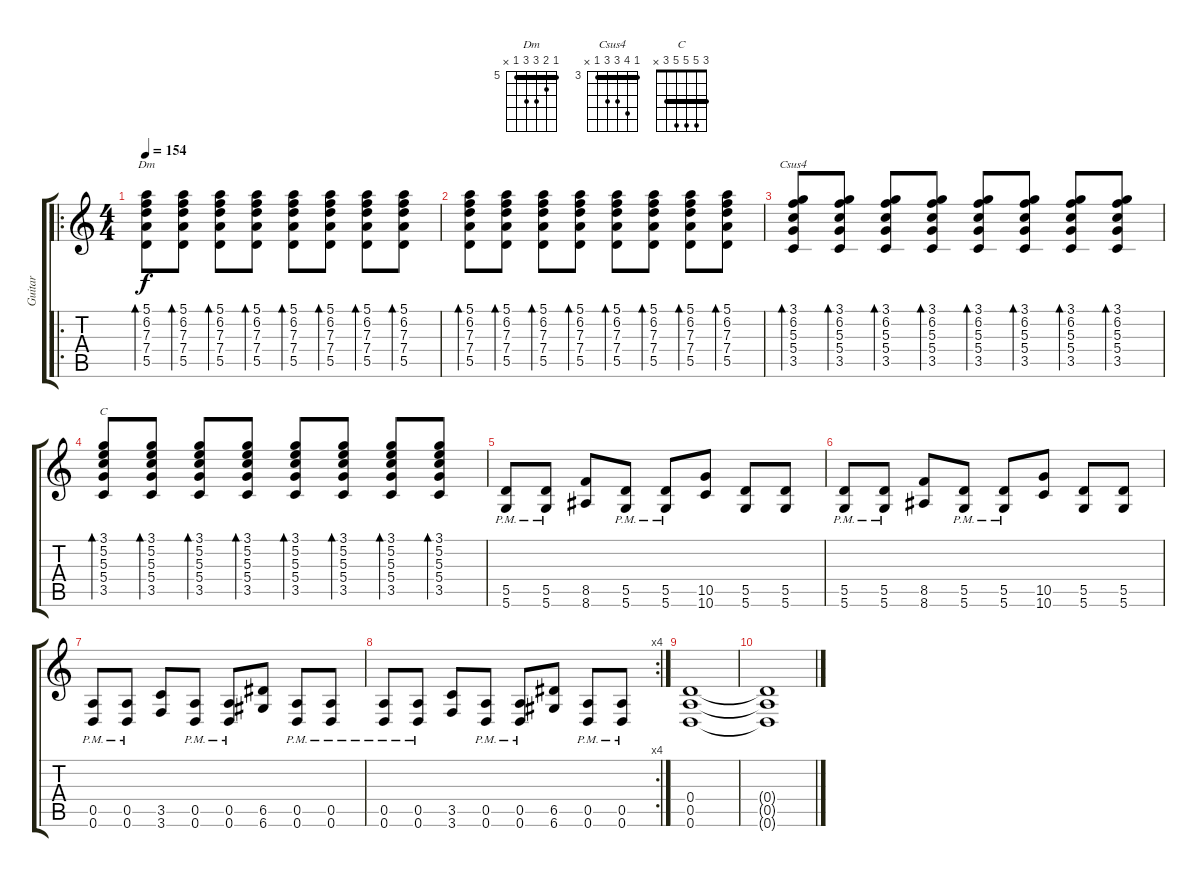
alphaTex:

\track ("Guitar" "Guitar") {instrument distortionguitar}
\staff {score tabs}
\tuning (E4 B3 G3 D3 A2 D2) {hide}
\chord ("Dm" 5 6 7 7 5 x) {firstfret 5 barre 5}
\chord ("Csus4" 3 6 5 5 3 x) {firstfret 3 barre 3}
\chord ("C" 3 5 5 5 3 x) {barre 3}
\ro
\ts (4 4)
\tempo 154
\clef g2
\ks c
(5.1 6.2 7.3 7.4 5.5).8{bd 30 ch "Dm" dy f} (5.1 6.2 7.3 7.4 5.5).8{bd 30} (5.1 6.2 7.3 7.4 5.5).8{bd 30} (5.1 6.2 7.3 7.4 5.5).8{bd 30} (5.1 6.2 7.3 7.4 5.5).8{bd 30} (5.1 6.2 7.3 7.4 5.5).8{bd 30} (5.1 6.2 7.3 7.4 5.5).8{bd 30} (5.1 6.2 7.3 7.4 5.5).8{bd 30} |
(5.1 6.2 7.3 7.4 5.5).8{bd 30} (5.1 6.2 7.3 7.4 5.5).8{bd 30} (5.1 6.2 7.3 7.4 5.5).8{bd 30} (5.1 6.2 7.3 7.4 5.5).8{bd 30} (5.1 6.2 7.3 7.4 5.5).8{bd 30} (5.1 6.2 7.3 7.4 5.5).8{bd 30} (5.1 6.2 7.3 7.4 5.5).8{bd 30} (5.1 6.2 7.3 7.4 5.5).8{bd 30} |
(3.1 6.2 5.3 5.4 3.5).8{bd 30 ch "Csus4"} (3.1 6.2 5.3 5.4 3.5).8{bd 30} (3.1 6.2 5.3 5.4 3.5).8{bd 30} (3.1 6.2 5.3 5.4 3.5).8{bd 30} (3.1 6.2 5.3 5.4 3.5).8{bd 30} (3.1 6.2 5.3 5.4 3.5).8{bd 30} (3.1 6.2 5.3 5.4 3.5).8{bd 30} (3.1 6.2 5.3 5.4 3.5).8{bd 30} |
(3.1 5.2 5.3 5.4 3.5).8{bd 30 ch "C"} (3.1 5.2 5.3 5.4 3.5).8{bd 30} (3.1 5.2 5.3 5.4 3.5).8{bd 30} (3.1 5.2 5.3 5.4 3.5).8{bd 30} (3.1 5.2 5.3 5.4 3.5).8{bd 30} (3.1 5.2 5.3 5.4 3.5).8{bd 30} (3.1 5.2 5.3 5.4 3.5).8{bd 30} (3.1 5.2 5.3 5.4 3.5).8{bd 30} |
(5.5{pm} 5.6{pm}).8 (5.5{pm} 5.6{pm}).8 (8.5 8.6).8 (5.5{pm} 5.6{pm}).8 (5.5{pm} 5.6{pm}).8 (10.5 10.6).8 (5.5 5.6).8 (5.5 5.6).8 |
(5.5{pm} 5.6{pm}).8 (5.5{pm} 5.6{pm}).8 (8.5 8.6).8 (5.5{pm} 5.6{pm}).8 (5.5{pm} 5.6{pm}).8 (10.5 10.6).8 (5.5 5.6).8 (5.5 5.6).8 |
(0.5{pm} 0.6{pm}).8 (0.5{pm} 0.6{pm}).8 (3.5 3.6).8 (0.5{pm} 0.6{pm}).8 (0.5{pm} 0.6{pm}).8 (6.5 6.6).8 (0.5{pm} 0.6{pm}).8 (0.5{pm} 0.6{pm}).8 |
\rc 4
(0.5{pm} 0.6{pm}).8 (0.5{pm} 0.6{pm}).8 (3.5 3.6).8 (0.5{pm} 0.6{pm}).8 (0.5{pm} 0.6{pm}).8 (6.5 6.6).8 (0.5{pm} 0.6{pm}).8 (0.5{pm} 0.6{pm}).8 |
(0.4 0.5 0.6).1 |
(0.4{t} 0.5{t} 0.6{t}).1
